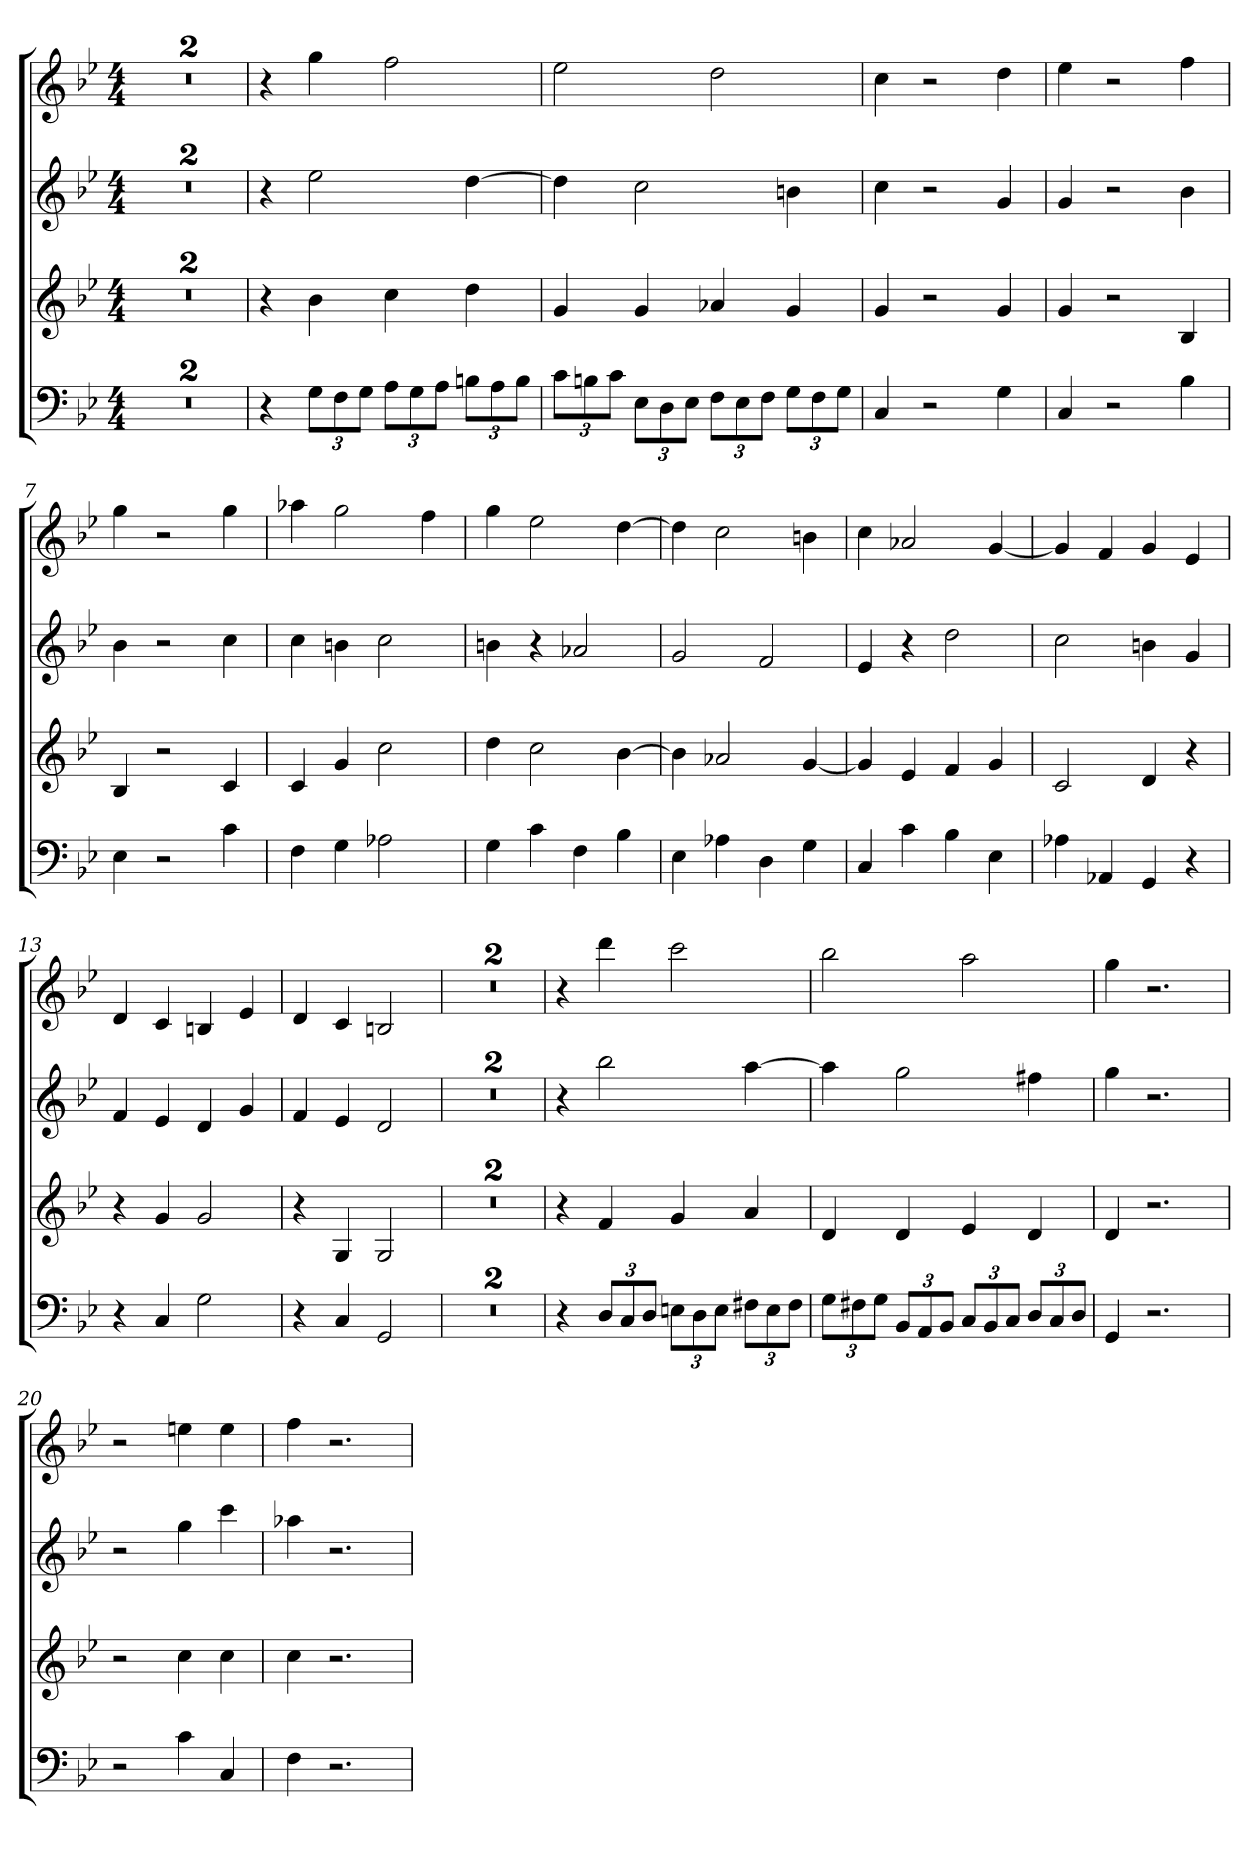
**kern	**kern	**kern	**kern
*part4	*part3	*part2	*part1
*staff4	*staff3	*staff2	*staff1
*k[b-e-]	*k[b-e-]	*k[b-e-]	*k[b-e-]
*g:	*g:	*g:	*g:
*M4/4	*M4/4	*M4/4	*M4/4
=1	=1	=1	=1
1r	1r	1r	1r
=2	=2	=2	=2
1r	1r	1r	1r
=3	=3	=3	=3
4r	4r	4r	4r
12GL	4b-	2ee-	4gg
12F	.	.	.
12GJ	.	.	.
12AL	4cc	.	2ff
12G	.	.	.
12AJ	.	.	.
12BnL	4dd	[4dd	.
12A	.	.	.
12BJ	.	.	.
=4	=4	=4	=4
12cL	4g	4dd]	2ee-
12Bn	.	.	.
12cJ	.	.	.
12E-L	4g	2cc	.
12D	.	.	.
12E-J	.	.	.
12FL	4a-X	.	2dd
12E-	.	.	.
12FJ	.	.	.
12GL	4g	4bn	.
12F	.	.	.
12GJ	.	.	.
=5	=5	=5	=5
4C	4g	4cc	4cc
2r	2r	2r	2r
4G	4g	4g	4dd
=6	=6	=6	=6
4C	4g	4g	4ee-
2r	2r	2r	2r
4B-	4B-	4b-	4ff
=7	=7	=7	=7
4E-	4B-	4b-	4gg
2r	2r	2r	2r
4c	4c	4cc	4gg
=8	=8	=8	=8
4F	4c	4cc	4aa-X
4G	4g	4bn	2gg
2A-X	2cc	2cc	.
.	.	.	4ff
=9	=9	=9	=9
4G	4dd	4bn	4gg
4c	2cc	4r	2ee-
4F	.	2a-X	.
4B-	[4b-	.	[4dd
=10	=10	=10	=10
4E-	4b-]	2g	4dd]
4A-X	2a-X	.	2cc
4D	.	2f	.
4G	[4g	.	4bn
=11	=11	=11	=11
4C	4g]	4e-	4cc
4c	4e-	4r	2a-X
4B-	4f	2dd	.
4E-	4g	.	[4g
=12	=12	=12	=12
4A-X	2c	2cc	4g]
4AA-X	.	.	4f
4GG	4d	4bn	4g
4r	4r	4g	4e-
=13	=13	=13	=13
4r	4r	4f	4d
4C	4g	4e-	4c
2G	2g	4d	4Bn
.	.	4g	4e-
=14	=14	=14	=14
4r	4r	4f	4d
4C	4G	4e-	4c
2GG	2G	2d	2Bn
=15	=15	=15	=15
1r	1r	1r	1r
=16	=16	=16	=16
1r	1r	1r	1r
=17	=17	=17	=17
4r	4r	4r	4r
12DL	4f	2bb-	4ddd
12C	.	.	.
12DJ	.	.	.
12EnL	4g	.	2ccc
12D	.	.	.
12EJ	.	.	.
12F#XL	4a	[4aa	.
12E	.	.	.
12F#J	.	.	.
=18	=18	=18	=18
12GL	4d	4aa]	2bb-
12F#X	.	.	.
12GJ	.	.	.
12BB-L	4d	2gg	.
12AA	.	.	.
12BB-J	.	.	.
12CL	4e-	.	2aa
12BB-	.	.	.
12CJ	.	.	.
12DL	4d	4ff#X	.
12C	.	.	.
12DJ	.	.	.
=19	=19	=19	=19
4GG	4d	4gg	4gg
2.r	2.r	2.r	2.r
=20	=20	=20	=20
2r	2r	2r	2r
4c	4cc	4gg	4een
4C	4cc	4ccc	4ee
=21	=21	=21	=21
4F	4cc	4aa-X	4ff
2.r	2.r	2.r	2.r
=	=	=	=
*-	*-	*-	*-
